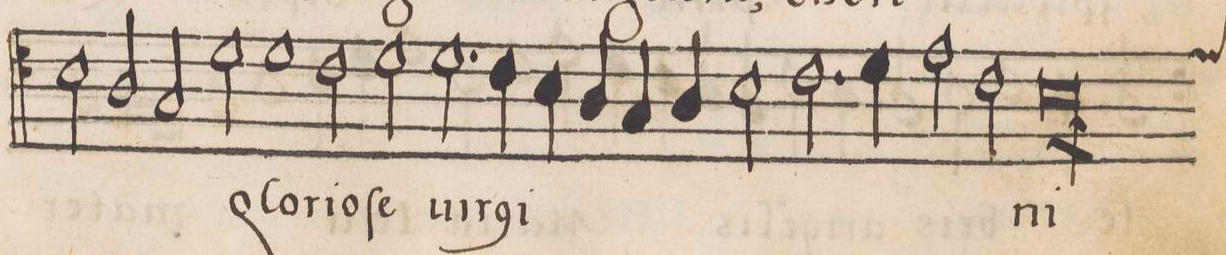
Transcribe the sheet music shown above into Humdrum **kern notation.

**kern	**text	**text
*I"ALTVS	*	*
*clefC4	*	*
*k[]	*	*
*met(C|)	*	*
*M2/1	*	*
2B\	.	.
=6-	=6-	=6-
2A/	.	.
2G/	.	.
2d\	glo-	.
1d\	-ri-	.
=7-	=7-	=7-
2c\	-o-	.
2d\	-ſe	.
2.d\	uir-	.
=8-	=8-	=8-
4c\	-gi-	.
4B\	.	.
4A/	.	.
4G/	.	.
4A/	.	.
2B\	.	.
=9-	=9-	=9-
2.c\	.	.
4d\	.	.
2e\	.	.
2c\	.	.
=10-	=10-	=10-
*custos:e	*	*
0Bl	-ni	.
=11-	=11-	=11-
*-	*-	*-
